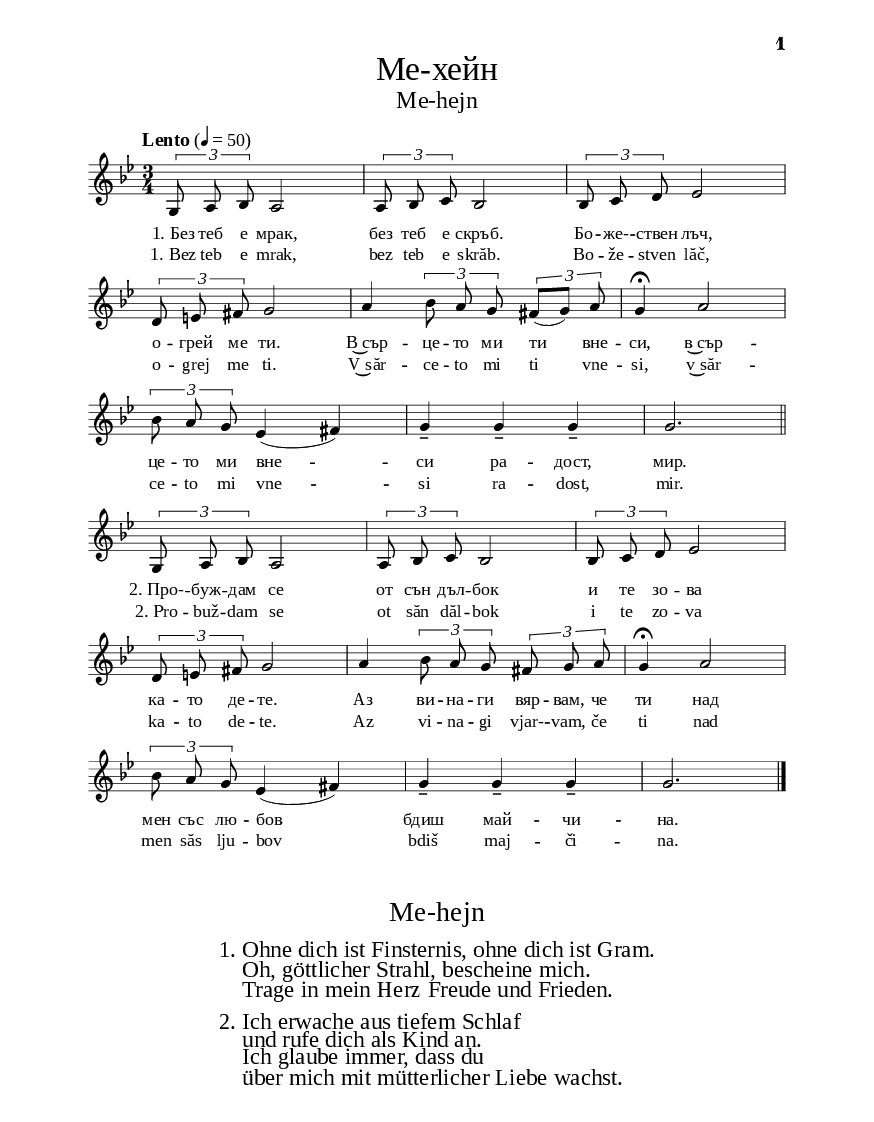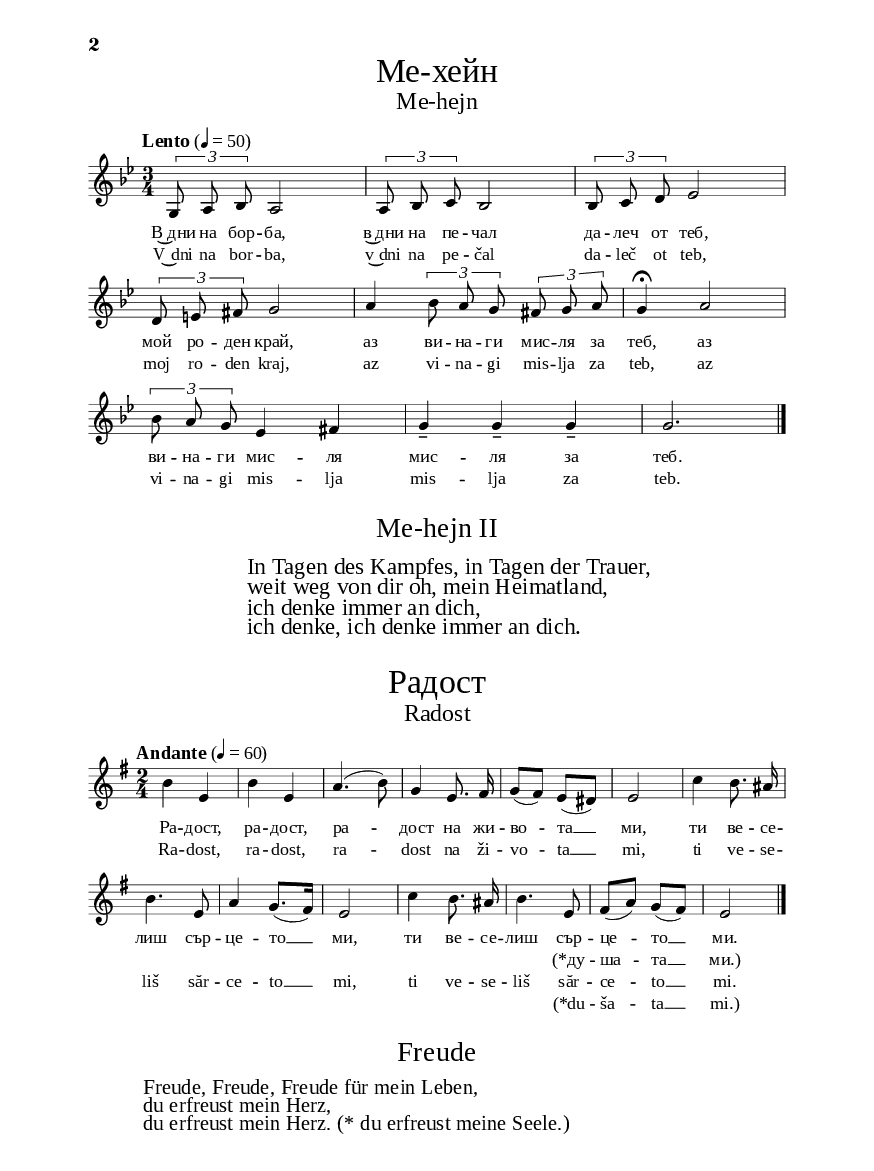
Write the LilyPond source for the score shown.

\version "2.24.3"

% include paper part and global functions
\include "include/globals.ily"

\bookpart {

  \label #'ref175_2
  \tocItem \markup "Ме-хейн – Me-hejn "
  \include "include/bookpart-paper.ily"
  \score {
    \include "include/score-layout.ily"

    \new Voice \absolute {
      \clef treble
      \key g \minor
      \time 3/4
      \tempoFunc "Lento" 4 "50"
      \autoBeamOff


      \times 2/3  {
        g8  a8 bes8
      }
      a2 | % 2

      \times 2/3  {
        a8  bes8 c'8
      }
      bes2 | % 3

      \times 2/3  {
        bes8  c'8 d'8
      }
      es'2 \break | % 4

      \times 2/3  {
        d'8  e'8 fis'8
      }
      g'2 | % 5
      a'4
      \times 2/3  {
        bes'8  a'8 g'8
      }

      \times 2/3  {
        fis'8 ( [g'8])  a'8
      }
      | % 6
      g'4 ^\fermata a'2 \break | % 7

      \times 2/3  {
        bes'8  a'8 g'8
      }
      \slurSolid
      es'4

      ( fis'4 )| % 8
      g'4 -- g'4 -- g'4 -- | % 9
      g'2. \bar "||" \break


      \times 2/3  {
        g8  a8 bes8
      }
      a2 | % 2

      \times 2/3  {
        a8  bes8 c'8
      }
      bes2 | % 3

      \times 2/3  {
        bes8  c'8 d'8
      }
      es'2 \break | % 4

      \times 2/3  {
        d'8  e'8 fis'8
      }
      g'2 | % 5
      a'4
      \times 2/3  {
        bes'8  a'8 g'8
      }

      \times 2/3  {
        fis'8 g'8  a'8
      }
      | % 6
      g'4 ^\fermata a'2 \break | % 7

      \times 2/3  {
        bes'8  a'8 g'8
      }
      es'4

      (fis'4) | % 8
      g'4 -- g'4 -- g'4 -- | % 9
      g'2. \bar "|."
    }

    \addlyrics {
      "1. Без" теб е мрак, без теб е скръб. Бо -- "же-" -- ствен лъч,
      о -- грей ме ти. В~сър -- це -- то ми ти вне -- си, в~сър -- це -- то ми вне -- си ра -- дост, мир.
      "2. Про-" -- буж -- дам се от сън дъл -- бок и те зо -- ва  ка -- то  де -- те.
      Аз  ви -- на -- ги  вяр -- вам,  че  ти над  мен  със лю -- бов  бдиш  май -- чи -- на.
    }
    \addlyrics {
      "1. Bez" teb e mrak, bez teb e skrăb. Bo -- že -- stven lăč,
      o -- grej me ti. V~săr -- ce -- to mi ti vne -- si, v~săr -- ce -- to mi vne -- si ra -- dost, mir.
      "2. Pro" -- buž -- dam se ot săn dăl -- bok i te zo -- va  ka -- to  de -- te.
      Az  vi -- na -- gi  "vjar-" -- vam,  če  ti nad  men  săs lju -- bov  bdiš  maj -- či -- na.
    }

    \header {
      title = \titleFunc "Ме-хейн" "Me-hejn"
    }

    \midi{}

  } % score

  \markup \vspace #2

  \version "2.24.4"

\markup \fill-line { \fontsize #deTitleFontSize "Me-hejn" }
\markup \null
\markup \null
\markup  \abs-fontsize #11 {
  \fill-line {
  \override #`(baseline-skip . ,deCoupletBaselineSkip)

  \column {
    \line { 1.  Ohne dich ist Finsternis, ohne dich ist Gram.}
    \line { "   " Oh, göttlicher Strahl, bescheine mich.}
    \line { "   " Trage in mein Herz Freude und Frieden.}
    \vspace #0.5
    \line {2. Ich erwache aus tiefem Schlaf }
    \line { "   " und rufe dich als Kind an.}
    \line { "   " Ich glaube immer, dass du}
    \line { "   " über mich mit mütterlicher Liebe wachst.}
  }
  }
}



  \label #'ref175_3
  \tocItem \markup "Ме-хейн II – Me-hejn II "
  \include "include/bookpart-paper.ily"
  \score {
    \include "include/score-layout.ily"

    \new Voice \absolute {
      \clef treble
      \key g \minor
      \time 3/4
      \tempoFunc "Lento" 4 "50"
      \autoBeamOff


      \times 2/3  {
        g8  a8 bes8
      }
      a2 | % 2

      \times 2/3  {
        a8  bes8 c'8
      }
      bes2 | % 3

      \times 2/3  {
        bes8  c'8 d'8
      }
      es'2 \break | % 4

      \times 2/3  {
        d'8  e'8 fis'8
      }
      g'2 | % 5
      a'4
      \times 2/3  {
        bes'8  a'8 g'8
      }

      \times 2/3  {
        fis'8  g'8  a'8
      }
      | % 6
      g'4 ^\fermata a'2 \break | % 7

      \times 2/3  {
        bes'8  a'8 g'8
      }
      \slurSolid
      es'4

      fis'4 | % 8
      g'4 -- g'4 -- g'4 -- | % 9
      g'2. \bar "|." \break



    }

    \addlyrics {
      В~дни на бор -- ба, в~дни на пе -- чал да -- леч от теб,
      мой ро -- ден край, аз ви -- на -- ги мис -- ля за теб,
      аз ви -- на -- ги мис -- ля  мис -- ля за теб.
    }

    \addlyrics {
      V~dni na bor -- ba, v~dni na pe -- čal da -- leč ot teb,
      moj ro -- den kraj, az vi -- na -- gi mis -- lja za teb,
      az vi -- na -- gi mis -- lja  mis -- lja za teb.
    }

    \header {
      title = \titleFunc "Ме-хейн" "Me-hejn"
    }

    \midi{}

  } % score
  \markup \vspace #1

  \version "2.24.4"

\markup \fill-line { \fontsize #deTitleFontSize "Me-hejn II" }
\markup \null
\markup \null
\markup  \abs-fontsize #11 {
 \fill-line {
  \override #`(baseline-skip . ,deCoupletBaselineSkip)

  \column {

 \line { "   " In Tagen des Kampfes, in Tagen der Trauer, }
 \line { "   " weit weg von dir oh, mein Heimatland,}
 \line { "   " ich denke immer an dich, }
 \line { "   " ich denke, ich denke immer an dich. }

  }
 }
}


  \markup \vspace #1
  \label #'ref174_3
  \tocItem \markup "Радост – Radost"
  \include "include/bookpart-paper.ily"
  \score {
    \include "include/score-layout.ily"

    \new Voice \absolute {
      \clef treble
      \key e \minor
      \time 2/4
      \tempoFunc "Andante" 4 "60"
      \autoBeamOff
      b'4 e'4 | % 2
      b'4 e'4 | % 3
      a'4. ( b'8 ) | % 4
      g'4  e'8. fis'16 | % 5
      g'8 ( [fis'8] ) e'8 ( [dis'8] ) | % 6
      e'2 | % 7
      c''4  b'8. ais'16 \break | % 8
      b'4. e'8 | % 9
      a'4  g'8. [( fis'16 )] |
      e'2 | % 11
      c''4  b'8. ais'16 | % 12
      b'4. e'8 | % 13
      fis'8 ([ a'8 ]) g'8 ( [fis'8] ) | % 14
      e'2 \bar "|."
    }

    \addlyrics {
      Ра -- дост,
      ра -- дост, ра -- дост на жи -- во -- та __ ми, ти
      ве -- се -- лиш сър -- це -- то __ ми, ти ве -- се
      -- лиш сър -- це -- то __ ми.}
      \addlyrics {
        \repeat unfold 23 { \skip 2 } (*ду -- ша -- та __ ми.)}
        \addlyrics {
          Ra -- dost,
          ra -- dost, ra -- dost na ži -- vo -- ta __ mi, ti
          ve -- se -- liš săr -- ce -- to __ mi, ti ve -- se
          -- liš săr -- ce -- to __ mi.}
          \addlyrics {
            \repeat unfold 23 { \skip 2 } (*du -- ša -- ta __ mi.)}

            \header {
              title = \titleFunc "Радост" "Radost"
            }

            \midi{}

          } % score

          \markup \vspace #1

          % include foreign translation(s) of the song
          \version "2.24.3"

\markup \fill-line { \fontsize #deTitleFontSize "Freude" }
\markup \null
\markup \null
\markup \abs-fontsize #10 {
  \hspace #6
  \override #`(baseline-skip . ,deCoupletBaselineSkip)

  \column {

    \line { " "Freude, Freude, Freude für mein Leben, }
 \line { " "du erfreust mein Herz, }
  \line { " " du erfreust mein Herz. (* du erfreust meine Seele.)}
  }
}






        } % bookpart